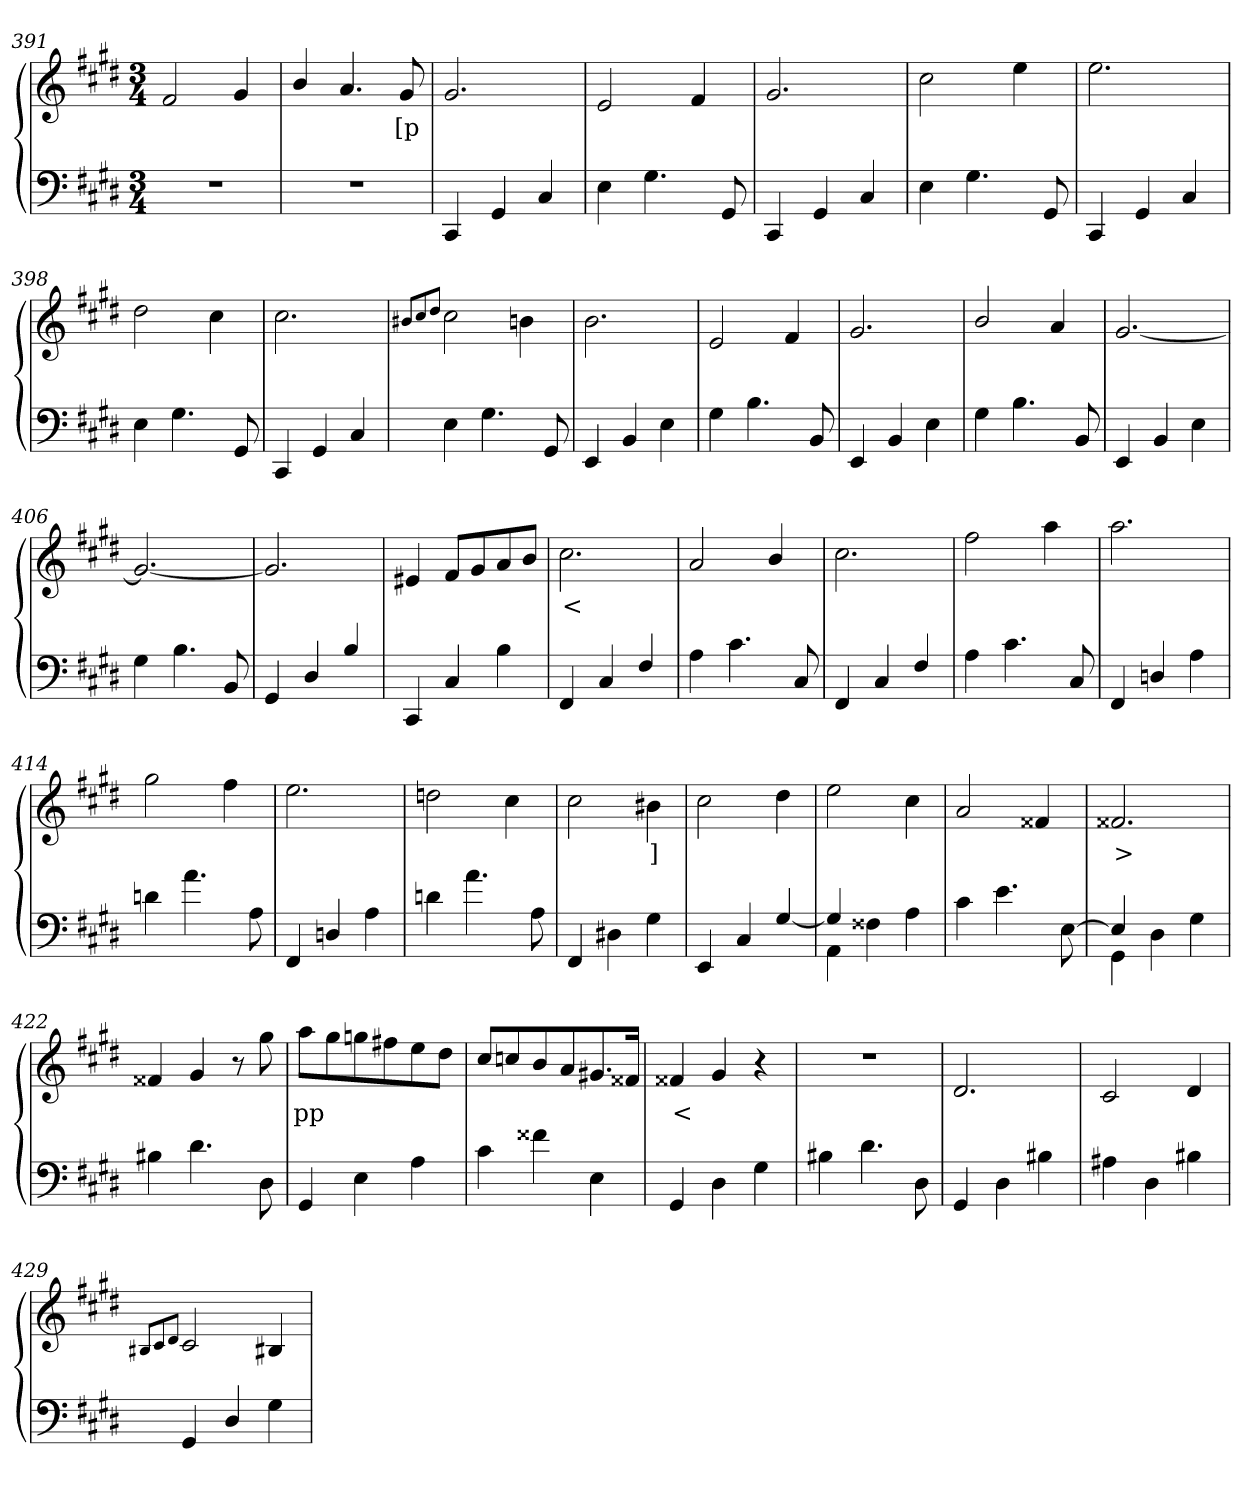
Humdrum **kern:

**kern	**kern	**text
*part2	*part1	*part1
*staff2	*staff1	*staff1
*clefF4	*clefG2	*
*k[f#c#g#d#]	*k[f#c#g#d#]	*
*M3/4	*M3/4	*
=391	=391	=391
2.r	2f#	.
.	4g#	.
=392	=392	=392
2.r	4b/	.
.	4.a	.
.	8g#	[p
=393	=393	=393
4CC#	2.g#	.
4GG#	.	.
4C#	.	.
=394	=394	=394
4E	2e	.
4.G#	.	.
.	4f#	.
8GG#	.	.
=395	=395	=395
4CC#	2.g#	.
4GG#	.	.
4C#	.	.
=396	=396	=396
4E	2cc#	.
4.G#	.	.
.	4ee	.
8GG#	.	.
=397	=397	=397
4CC#	2.ee	.
4GG#	.	.
4C#	.	.
=398	=398	=398
4E	2dd#	.
4.G#	.	.
.	4cc#	.
8GG#	.	.
=399	=399	=399
4CC#	2.cc#	.
4GG#	.	.
4C#	.	.
=400	=400	=400
.	8qqb#X/L	.
.	8qqcc#/	.
.	8qqdd#/J	.
4E	2cc#	.
4.G#	.	.
.	4bn	.
8GG#	.	.
=401	=401	=401
4EE	2.b	.
4BB	.	.
4E	.	.
=402	=402	=402
4G#	2e	.
4.B	.	.
.	4f#	.
8BB	.	.
=403	=403	=403
4EE	2.g#	.
4BB	.	.
4E	.	.
=404	=404	=404
4G#	2b/	.
4.B	.	.
.	4a	.
8BB	.	.
=405	=405	=405
4EE	[2.g#	.
4BB	.	.
4E	.	.
=406	=406	=406
4G#	2.g#_	.
4.B	.	.
8BB	.	.
=407	=407	=407
4GG#	2.g#]	.
4D#/	.	.
4B/	.	.
=408	=408	=408
4CC#	4e#X	.
4C#	8f#L	.
.	8g#	.
4B	8a	.
.	8bJ	.
=409	=409	=409
4FF#	2.cc#	<
4C#	.	.
4F#/	.	.
=410	=410	=410
4A	2a	.
4.c#	.	.
.	4b/	.
8C#	.	.
=411	=411	=411
4FF#	2.cc#	.
4C#	.	.
4F#/	.	.
=412	=412	=412
4A	2ff#	.
4.c#	.	.
.	4aa	.
8C#	.	.
=413	=413	=413
4FF#	2.aa	.
4Dn/	.	.
4A	.	.
=414	=414	=414
4dn	2gg#	.
4.a	.	.
.	4ff#	.
8A	.	.
=415	=415	=415
4FF#	2.ee	.
4Dn/	.	.
4A	.	.
=416	=416	=416
4dn	2ddn	.
4.a	.	.
.	4cc#	.
8A	.	.
=417	=417	=417
4FF#	2cc#	.
4D#X	.	.
4G#	4b#X	]
=418	=418	=418
4EE	2cc#	.
4C#	.	.
[4G#/	4dd#	.
=419	=419	=419
*^	*	*
4G#/]	4AA	2ee	.
2ryy	4F##X	.	.
.	4A	4cc#	.
*v	*v	*	*
=420	=420	=420
4c#	2a	.
4.e	.	.
.	4f##X	.
[8E	.	.
=421	=421	=421
*^	*	*
4E]	4GG#	2.f##X	>
2ryy	4D#	.	.
.	4G#	.	.
*v	*v	*	*
=422	=422	=422
4B#X	4f##X	.
4.d#	4g#	.
.	8r	]
8D#	8gg#	.
=423	=423	=423
4GG#	8aaL	pp
.	8gg#	.
4E	8ggn	.
.	8ff#X	.
4A	8ee	.
.	8dd#J	.
=424	=424	=424
4c#	8cc#L	.
.	8ccn	.
4f##X	8b	.
.	8a	.
4E	8.g#X	.
.	16f##XJk	.
=425	=425	=425
4GG#	4f##X	<
4D#	4g#	.
4G#	4r	[
=426	=426	=426
4B#X	2.r	.
4.d#	.	.
8D#	.	.
=427	=427	=427
4GG#	2.d#	.
4D#	.	.
4B#X	.	.
=428	=428	=428
4A#X	2c#	.
4D#	.	.
4B#X	4d#	.
=429	=429	=429
.	8qqB#X/L	.
.	8qqc#/	.
.	8qqd#/J	.
4GG#	2c#	.
4D#/	.	.
4G#	4B#	.
=	=	=
*-	*-	*-
